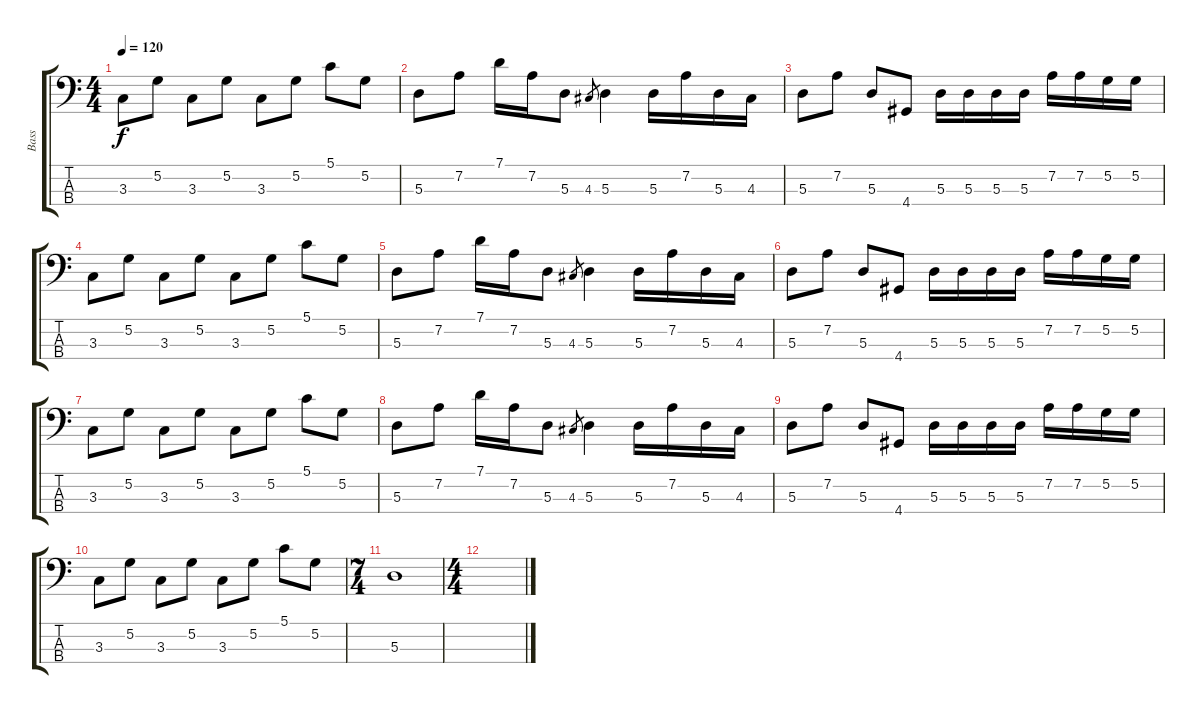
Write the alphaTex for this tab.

\track ("Bass" "Bass") {instrument electricbassfinger}
\staff {score tabs}
\tuning (G2 D2 A1 E1) {hide}
\ts (4 4)
\tempo 120
\clef f4
\ks c
3.3.8{dy f} 5.2.8 3.3.8 5.2.8 3.3.8 5.2.8 5.1.8 5.2.8 |
5.3.8 7.2.8 7.1.16 7.2.16 5.3.8 4.3.8{gr} 5.3.4 5.3.16 7.2.16 5.3.16 4.3.16 |
5.3.8 7.2.8 5.3.8 4.4.8 5.3.16 5.3.16 5.3.16 5.3.16 7.2.16 7.2.16 5.2.16 5.2.16 |
3.3.8 5.2.8 3.3.8 5.2.8 3.3.8 5.2.8 5.1.8 5.2.8 |
5.3.8 7.2.8 7.1.16 7.2.16 5.3.8 4.3.8{gr} 5.3.4 5.3.16 7.2.16 5.3.16 4.3.16 |
5.3.8 7.2.8 5.3.8 4.4.8 5.3.16 5.3.16 5.3.16 5.3.16 7.2.16 7.2.16 5.2.16 5.2.16 |
3.3.8 5.2.8 3.3.8 5.2.8 3.3.8 5.2.8 5.1.8 5.2.8 |
5.3.8 7.2.8 7.1.16 7.2.16 5.3.8 4.3.8{gr} 5.3.4 5.3.16 7.2.16 5.3.16 4.3.16 |
5.3.8 7.2.8 5.3.8 4.4.8 5.3.16 5.3.16 5.3.16 5.3.16 7.2.16 7.2.16 5.2.16 5.2.16 |
3.3.8 5.2.8 3.3.8 5.2.8 3.3.8 5.2.8 5.1.8 5.2.8 |
\ts (7 4)
5.3.1 |
\ts (4 4)
